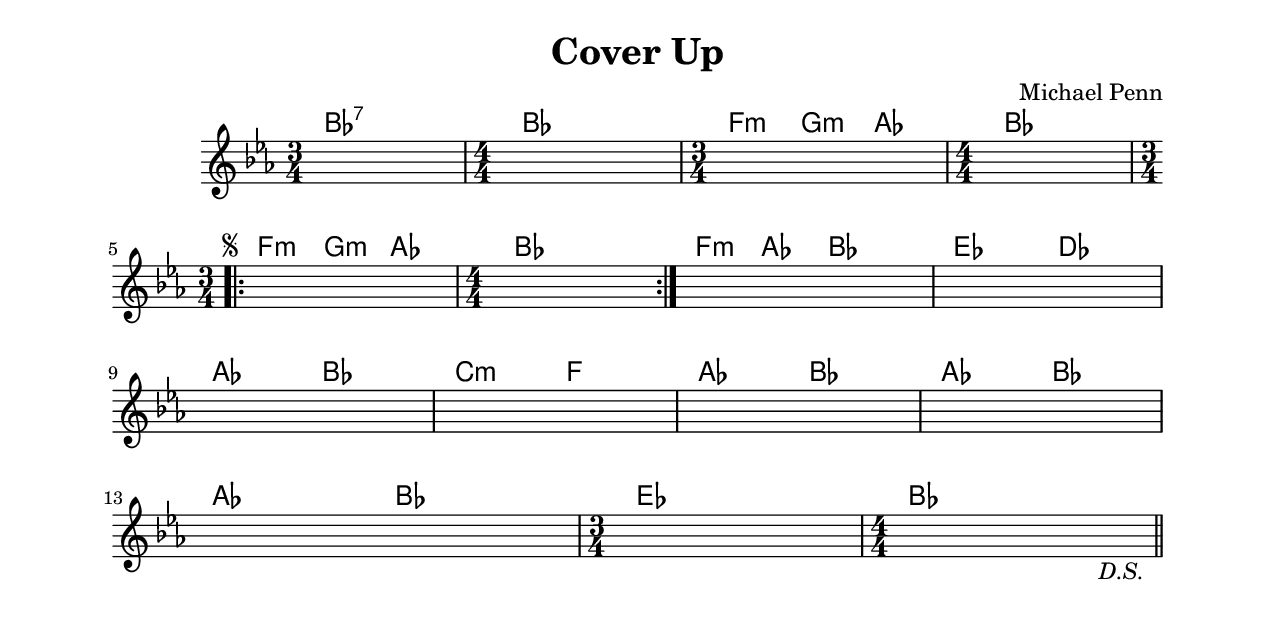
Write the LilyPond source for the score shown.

\version "2.23.11"

\include "settings.ily"
\include "style.ily"
melody = \relative c' \new Voice \with {
  \consists "Pitch_squash_engraver"
} {
  \improvisationOn
  s1 * 4 |
}

intro = \chordmode {
  bf2.:7 |
  bf1  |
  f4:m g:m af |
  bf1  |
}

verse = \chordmode {
  \repeat volta 3 {
    f4:m g:m af |
    bf1  |
  }
  f4:m af bf2 |
  ef df |
}

chorus = \chordmode {
  af2 bf |
  c:m f |
  \repeat unfold 3 {
    af2 bf |
  }

  ef2. |
  bf1 |
}

changes = \chords {
  \intro
  \verse
  \chorus
}

base = {
  \time 3/4
  s2. |

  \time 4/4
  s1 |
}

intro = {
  \repeat unfold 2 {
    \base
  }
}

verse = {
  \segnoMark \default
  \base

  s1 * 2 |
}

chorus = {
  s1 * 5 |

  \time 3/4
  s2. |

  \time 4/4
  s2. s4_\markup { \italic "D.S." } |

  \bar "||"
}

structure = {
  \key ef \major

  \intro
  \verse
  \chorus
}


\header {
  title = "Cover Up"
  composer = "Michael Penn"
}

melody = \new Staff {
  <<
    \melody
    \structure
  >>
}

\layout {
  \context {
    \Score
    \consists #(set-bars-per-line '(4))
  }
}

\score {
  <<
    \numericTimeSignature
    \changes
    \melody
  >>
}
